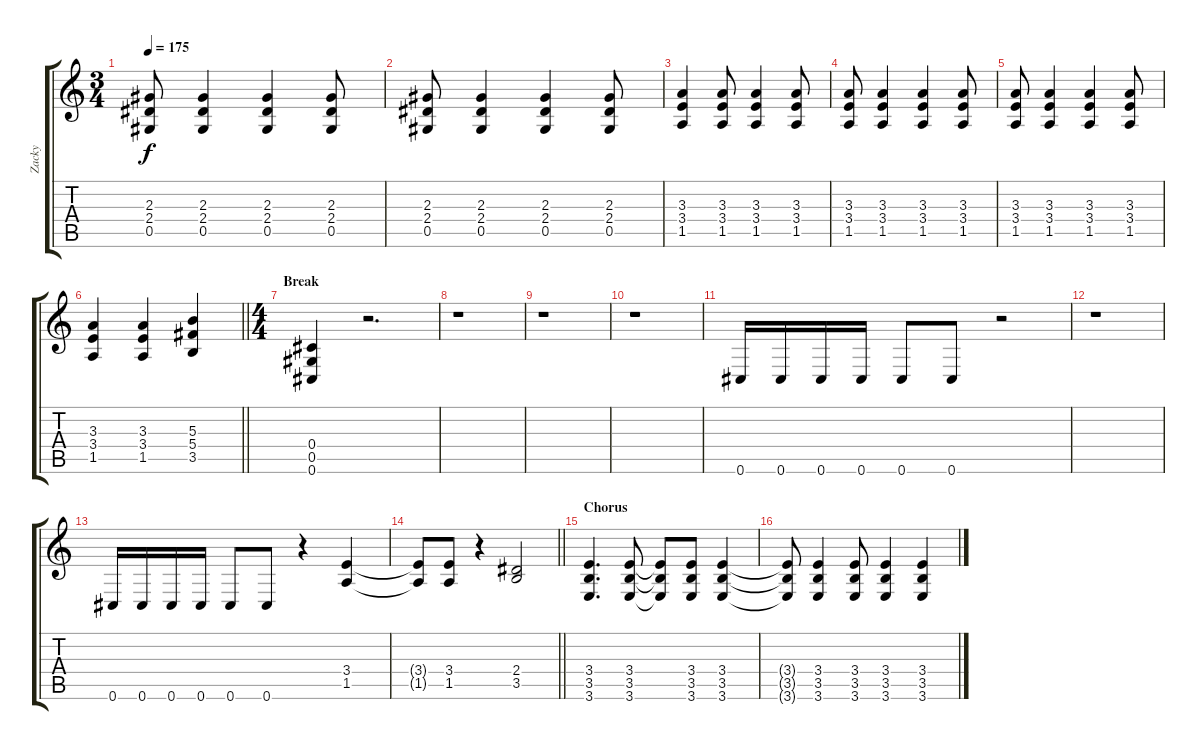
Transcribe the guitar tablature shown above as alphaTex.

\track ("Zacky" "Zacky") {instrument distortionguitar}
\staff {score tabs}
\tuning (Eb4 Bb3 Gb3 Db3 Ab2 Db2) {hide}
\ts (3 4)
\tempo 175
\clef g2
\ks c
(2.3 2.4 0.5).8{dy f} (2.3 2.4 0.5).4 (2.3 2.4 0.5).4 (2.3 2.4 0.5).8 |
(2.3 2.4 0.5).8 (2.3 2.4 0.5).4 (2.3 2.4 0.5).4 (2.3 2.4 0.5).8 |
(3.3 3.4 1.5).4 (3.3 3.4 1.5).8 (3.3 3.4 1.5).4 (3.3 3.4 1.5).8 |
(3.3 3.4 1.5).8 (3.3 3.4 1.5).4 (3.3 3.4 1.5).4 (3.3 3.4 1.5).8 |
(3.3 3.4 1.5).8 (3.3 3.4 1.5).4 (3.3 3.4 1.5).4 (3.3 3.4 1.5).8 |
\barLineRight lightlight
(3.3 3.4 1.5).4 (3.3 3.4 1.5).4 (5.3 5.4 3.5).4 |
\ts (4 4)
\section ("" "Break")
(0.4 0.5 0.6).4{volume 13 balance 8} r.2{d} |
r.1 |
r.1 |
r.1 |
0.6.16 0.6.16 0.6.16 0.6.16 0.6.8 0.6.8 r.2 |
r.1 |
0.6.16 0.6.16 0.6.16 0.6.16 0.6.8 0.6.8 r.4 (3.4 1.5).4{balance 0} |
\barLineRight lightlight
(3.4{t} 1.5{t}).8 (3.4 1.5).8 r.4 (2.4 3.5).2 |
\section ("" "Chorus")
(3.4 3.5 3.6).4{d} (3.4 3.5 3.6).8 (3.4{t} 3.5{t} 3.6{t}).8 (3.4 3.5 3.6).8 (3.4 3.5 3.6).4 |
(3.4{t} 3.5{t} 3.6{t}).8 (3.4 3.5 3.6).4 (3.4 3.5 3.6).8 (3.4 3.5 3.6).4 (3.4 3.5 3.6).4
